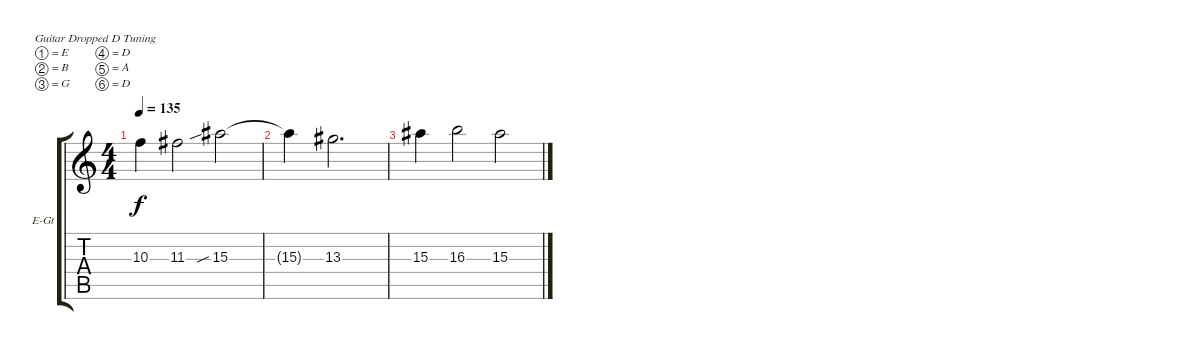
\bracketExtendMode groupsimilarinstruments
\firstSystemTrackNameOrientation horizontal
\otherSystemsTrackNameOrientation horizontal
\track ("Electric Guitar" "E-Gt") {instrument distortionguitar}
\staff {score tabs}
\tuning (E4 B3 G3 D3 A2 D2)
\ts (4 4)
\tempo 135
\clef g2
\scale
0.333333
\ks c
10.3.4{dy f} 11.3.2 15.3{sib}.2 |
\scale
0.333333 15.3{t}.4 13.3.2{d} |
\scale
0.333333 15.3.4 16.3.2 15.3.2 |
\scale
0.333333 |
\scale
0.333333 |
\scale
0.257261 |
\scale
0.257261 |
\scale
0.485477 |
\scale
0.257261 |
\scale
0.257261 |
\scale
0.333333 |
\scale
0.333333 |
\scale
0.333333 |
\scale
0.333333 |
\scale
0.333333 |
\scale
0.333333
